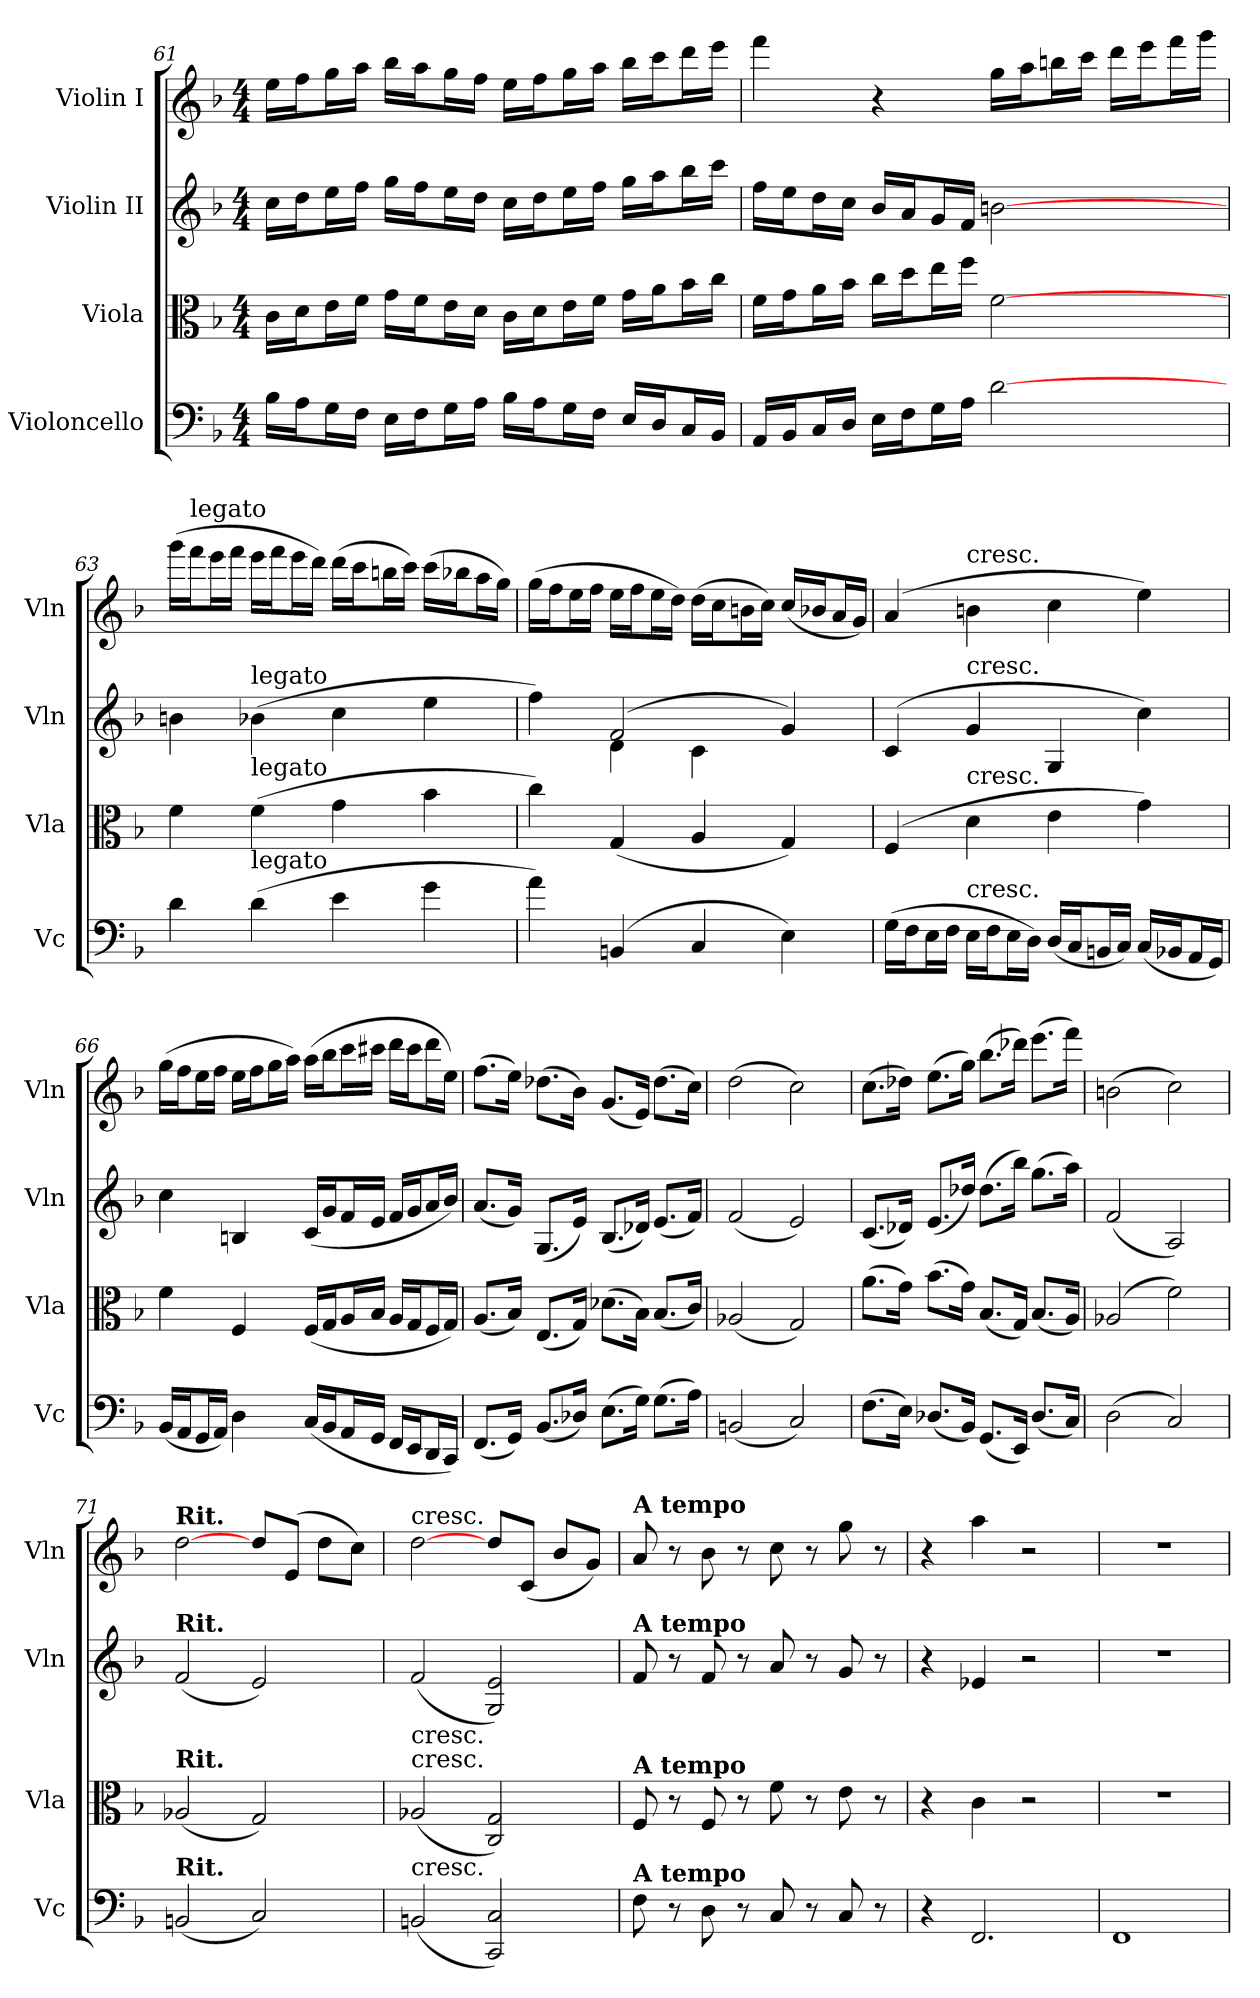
**kern	**kern	**kern	**kern
*part4	*part3	*part2	*part1
*staff4	*staff3	*staff2	*staff1
*I"Violoncello	*I"Viola	*I"Violin II	*I"Violin I
*I'Vc	*I'Vla	*I'Vln	*I'Vln
*clefF4	*clefC3	*clefG2	*clefG2
*k[b-]	*k[b-]	*k[b-]	*k[b-]
*F:	*F:	*F:	*F:
*M4/4	*M4/4	*M4/4	*M4/4
=61	=61	=61	=61
16B-\LL	16c\LL	16cc\LL	16ee\LL
16A\J	16d\J	16dd\J	16ff\J
16G\L	16e\L	16ee\L	16gg\L
16F\JJ	16f\JJ	16ff\JJ	16aa\JJ
16E\LL	16g\LL	16gg\LL	16bb-\LL
16F\J	16f\J	16ff\J	16aa\J
16G\L	16e\L	16ee\L	16gg\L
16A\JJ	16d\JJ	16dd\JJ	16ff\JJ
16B-\LL	16c\LL	16cc\LL	16ee\LL
16A\J	16d\J	16dd\J	16ff\J
16G\L	16e\L	16ee\L	16gg\L
16F\JJ	16f\JJ	16ff\JJ	16aa\JJ
16E/LL	16g\LL	16gg\LL	16bb-\LL
16D/J	16a\J	16aa\J	16ccc\J
16C/L	16b-\L	16bb-\L	16ddd\L
16BB-/JJ	16cc\JJ	16ccc\JJ	16eee\JJ
=62	=62	=62	=62
16AA/LL	16f\LL	16ff\LL	4fff
16BB-/J	16g\J	16ee\J	.
16C/L	16a\L	16dd\L	.
16D/JJ	16b-\JJ	16cc\JJ	.
16E\LL	16cc\LL	16b-/LL	4r
16F\J	16dd\J	16a/J	.
16G\L	16ee\L	16g/L	.
16A\JJ	16ff\JJ	16f/JJ	.
[2d	[2f	[2bn	16gg\LL
.	.	.	16aa\J
.	.	.	16bbn\L
.	.	.	16ccc\JJ
.	.	.	16ddd\LL
.	.	.	16eee\J
.	.	.	16fff\L
.	.	.	16ggg\JJ
=63	=63	=63	=63
4d	4f	4bn	(16ggg\LL
!	!	!	!LO:TX:a:t=legato
.	.	.	16fff\J
.	.	.	16eee\L
.	.	.	16fff\JJ
!	!	!LO:TX:a:t=legato	!
!	!LO:TX:a:t=legato	!	!
!LO:TX:a:t=legato	!	!	!
(4d	(4f	(4b-X	16eee\LL
.	.	.	16fff\J
.	.	.	16eee\L
.	.	.	16ddd\JJ)
4e	4g	4cc	(16ddd\LL
.	.	.	16ccc\J
.	.	.	16bbn\L
.	.	.	16ccc\JJ)
4g	4b-	4ee	(16ccc\LL
.	.	.	16bb-X\J
.	.	.	16aa\L
.	.	.	16gg\JJ)
=64	=64	=64	=64
*	*	*^	*
4a)	4cc)	4ff)	4ryy	(16gg\LL
.	.	.	.	16ff\J
.	.	.	.	16ee\L
.	.	.	.	16ff\JJ
(4BBn	(4G	(2f	4d	16ee\LL
.	.	.	.	16ff\J
.	.	.	.	16ee\L
.	.	.	.	16dd\JJ)
4C	4A	.	4c	(16dd\LL
.	.	.	.	16cc\J
.	.	.	.	16bn\L
.	.	.	.	16cc\JJ)
4E)	4G)	4g)	4ryy	(16cc/LL
.	.	.	.	16b-X/J
.	.	.	.	16a/L
.	.	.	.	16g/JJ)
*	*	*v	*v	*
=65	=65	=65	=65
(16G\LL	(4F	(4c	(4a
16F\J	.	.	.
16E\L	.	.	.
16F\JJ	.	.	.
!	!	!	!LO:TX:a:t=cresc.
!	!	!LO:TX:a:t=cresc.	!
!	!LO:TX:a:t=cresc.	!	!
!LO:TX:a:t=cresc.	!	!	!
16E\LL	4d	4g	4bn
16F\J	.	.	.
16E\L	.	.	.
16D\JJ)	.	.	.
(16D/LL	4e	4G	4cc
16C/J	.	.	.
16BBn/L	.	.	.
16C/JJ)	.	.	.
(16C/LL	4g)	4cc)	4ee)
16BB-X/J	.	.	.
16AA/L	.	.	.
16GG/JJ)	.	.	.
=66	=66	=66	=66
(16BB-/LL	4f	4cc	(16gg\LL
16AA/J	.	.	16ff\J
16GG/L	.	.	16ee\L
16AA/JJ)	.	.	16ff\JJ
4D	4F	4Bn	16ee\LL
.	.	.	16ff\J
.	.	.	16gg\L
.	.	.	16aa\JJ)
(16C/LL	(16F/LL	(16c/LL	(16aa\LL
16BB-/J	16G/J	16g/J	16bb-\J
16AA/L	16A/L	16f/L	16ccc\L
16GG/JJ	16B-/JJ	16e/JJ	16ccc#X\JJ
16FF/LL	16A/LL	16f/LL	16ddd\LL
16EE/J	16G/J	16g/J	16ccc#\J
16DD/L	16F/L	16a/L	16ddd\L
16CC/JJ)	16G/JJ)	16b-/JJ)	16ee\JJ)
=67	=67	=67	=67
(8.FF/L	(8.A/L	(8.a/L	(8.ff\L
16GG/Jk)	16B-/Jk)	16g/Jk)	16ee\Jk)
(8.BB-/L	(8.E/L	(8.G/L	(8.dd-X\L
16D-X/Jk)	16G/Jk)	16e/Jk)	16b-\Jk)
(8.E\L	(8.d-X\L	(8.B-/L	(8.g/L
16G\Jk)	16B-\Jk)	16d-X/Jk)	16e/Jk)
(8.G\L	(8.B-/L	(8.e/L	(8.dd-\L
16A\Jk)	16c/Jk)	16f/Jk)	16cc\Jk)
=68	=68	=68	=68
(2BBn	(2A-X	(2f	(2dd
2C)	2G)	2e)	2cc)
=69	=69	=69	=69
(8.F\L	(8.a\L	(8.c/L	(8.cc\L
16E\Jk)	16g\Jk)	16d-X/Jk)	16dd-X\Jk)
(8.D-X/L	(8.b-\L	(8.e/L	(8.ee\L
16BB-/Jk)	16g\Jk)	16dd-X/Jk)	16gg\Jk)
(8.GG/L	(8.B-/L	(8.dd-\L	(8.bb-\L
16EE/Jk)	16G/Jk)	16bb-\Jk)	16ddd-X\Jk)
(8.D-/L	(8.B-/L	(8.gg\L	(8.eee\L
16C/Jk)	16A/Jk)	16aa\Jk)	16fff\Jk)
=70	=70	=70	=70
(2D	(2A-X	(2f	(2bn
2C)	2f)	2A)	2cc)
=71	=71	=71	=71
!	!	!	!LO:TX:a:B:t=Rit.
!	!	!LO:TX:a:B:t=Rit.	!
!	!LO:TX:a:B:t=Rit.	!	!
!LO:TX:a:B:t=Rit.	!	!	!
(2BBn	(2A-X	(2f	[2dd
2C)	2G)	2e)	8dd/L
.	.	.	(8e/J
.	.	.	8dd\L
.	.	.	8cc\J)
=72	=72	=72	=72
!	!	!	!LO:TX:a:t=cresc.
!	!LO:TX:a:t=cresc.	!	!
!	!LO:TX:a:t=cresc.	!	!
!LO:TX:a:t=cresc.	!	!	!
(2BBn	(2A-X	(2f	[2dd
2CC 2C)	2C 2G)	2G 2e)	8dd/L
.	.	.	(8c/J
.	.	.	8b-/L
.	.	.	8g/J)
=73	=73	=73	=73
!	!	!	!LO:TX:a:B:t=A tempo
!	!	!LO:TX:a:B:t=A tempo	!
!	!LO:TX:a:B:t=A tempo	!	!
!LO:TX:a:B:t=A tempo	!	!	!
8F	8F	8f	8a
8r	8r	8r	8r
8D	8F	8f	8b-
8r	8r	8r	8r
8C	8f	8a	8cc
8r	8r	8r	8r
8C	8e	8g	8gg
8r	8r	8r	8r
=74	=74	=74	=74
4r	4r	4r	4r
2.FF	4c	4e-X	4aa
.	2r	2r	2r
=75	=75	=75	=75
1FF	1r	1r	1r
=	=	=	=
*-	*-	*-	*-
